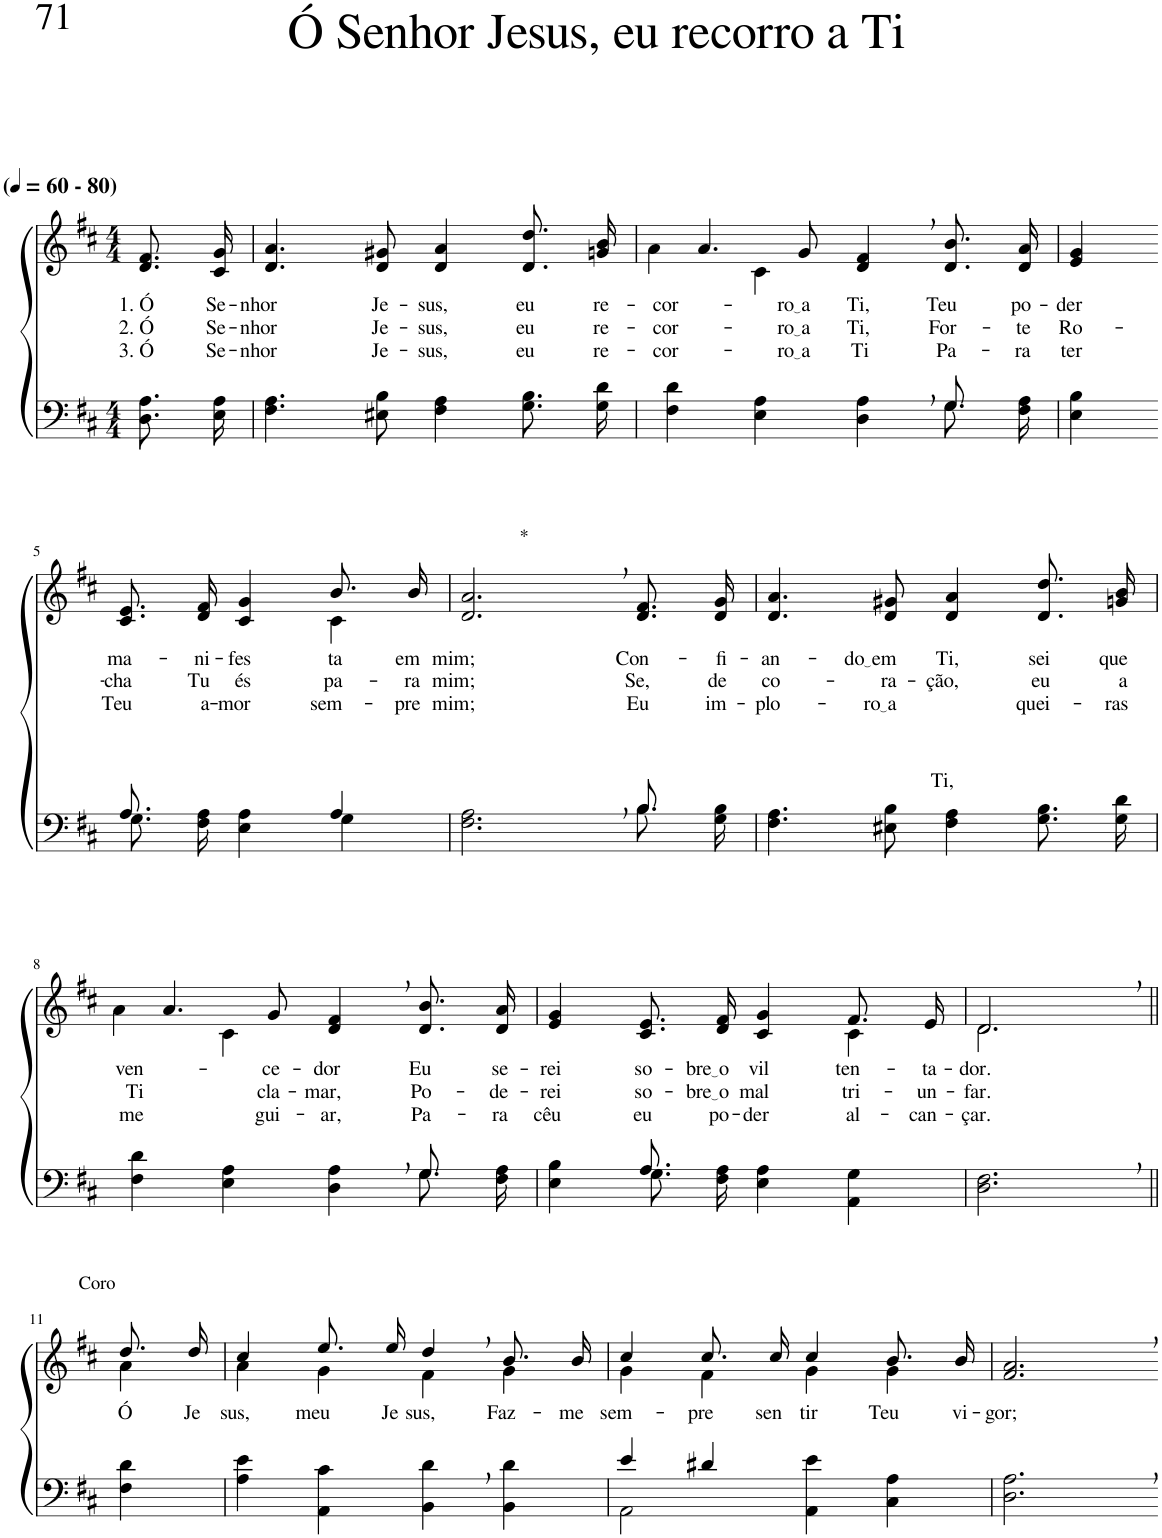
**kern	**kern	**text	**text	**text
*part2	*part1	*part1	*part1	*part1
*staff2	*staff1	*staff1	*staff1	*staff1
*I"Parte III e IV	*I"Parte I e II	*	*	*
*clefF4	*clefG2	*	*	*
*Trd1c2	*Trd1c2	*	*	*
*k[f#c#]	*k[f#c#]	*	*	*
*M4/4	*M4/4	*	*	*
*MM60	*MM60	*	*	*
=1	=1	=1	=1	=1
!	!LO:TX:a:B:t=(	!	!	!
!	!LO:TX:a:B:t=- 80)	!	!	!
!	!	!LO:LY:b	!LO:LY:b	!LO:LY:b
8.D\ 8.A\L	8.d/ 8.f#/L	1. Ó	2. Ó	3. Ó
!	!	!LO:LY:b	!LO:LY:b	!LO:LY:b
16E\ 16A\Jk	16c#/ 16g/Jk	Se-	Se-	Se-
=2	=2	=2	=2	=2
!	!	!LO:LY:b	!LO:LY:b	!LO:LY:b
4.F#\ 4.A\	4.d/ 4.a/	-nhor	-nhor	-nhor
!	!	!LO:LY:b	!LO:LY:b	!LO:LY:b
8E#X\ 8B\	8d/ 8g#X/	Je-	Je-	Je-
!	!	!LO:LY:b	!LO:LY:b	!LO:LY:b
4F#\ 4A\	4d/ 4a/	-sus,	-sus,	-sus,
!	!	!LO:LY:b	!LO:LY:b	!LO:LY:b
8.G\ 8.B\L	8.d/ 8.dd/L	eu	eu	eu
!	!	!LO:LY:b	!LO:LY:b	!LO:LY:b
16G\ 16d\Jk	16gn/ 16b/Jk	re-	re-	re-
=3	=3	=3	=3	=3
*^	*	*	*	*
!	!	!	!LO:LY:b	!LO:LY:b	!LO:LY:b
*	*	*^	*	*	*
2.ryy	4F#\ 4d\	4.a/	4a\	-cor-	-cor-	-cor-
.	4E\ 4A\	.	4c#\	.	.	.
!	!	!	!	!LO:LY:b	!LO:LY:b	!LO:LY:b
.	.	8g/	.	ro a	ro a	ro a
!	!	!	!	!LO:LY:b	!LO:LY:b	!LO:LY:b
.	4D\ 4A\	4d/, 4f#/,	2ryy	Ti,	Ti,	Ti
!	!	!	!	!LO:LY:b	!LO:LY:b	!LO:LY:b
8.G/	8.G\L	8.d/ 8.b/L	.	Teu	For-	Pa-
!	!	!	!	!LO:LY:b	!LO:LY:b	!LO:LY:b
16ryy	16F#\ 16A\Jk	16d/ 16a/Jk	.	po-	-te	-ra
*	*	*v	*v	*	*	*
=4	=4	=4	=4	=4	=4
!	!	!	!LO:LY:b	!LO:LY:b	!LO:LY:b
*v	*v	*	*	*	*
4E\ 4B\	4e/ 4g/	-der	Ro-	ter
!!LO:LB:g=z
=5-	=5-	=5-	=5-	=5-
*^	*	*	*	*
!	!	!	!LO:LY:b	!LO:LY:b	!LO:LY:b
*	*	*^	*	*	*
8.A/	8.G\L	8.c#/ 8.e/L	2ryy	ma-	-cha	Teu
!	!	!	!	!LO:LY:b	!LO:LY:b	!LO:LY:b
16ryy	16F#\ 16A\Jk	16d/ 16f#/Jk	.	-ni-	Tu	a-
!	!	!	!	!LO:LY:b	!LO:LY:b	!LO:LY:b
8ryy	4E\ 4A\	4c#/ 4g/	.	-fes-	és	-mor
8ryy	.	.	.	.	.	.
!	!	!	!	!LO:LY:b	!LO:LY:b	!LO:LY:b
4A/	4G\	8.b/L	4c#\	-ta	pa-	sem-
!	!	!	!	!LO:LY:b	!LO:LY:b	!LO:LY:b
.	.	16b/Jk	.	em	-ra	-pre
*	*	*v	*v	*	*	*
=6	=6	=6	=6	=6	=6
!	!	!LO:TX:a:t=*	!	!	!
!	!	!	!LO:LY:b	!LO:LY:b	!LO:LY:b
2.ryy	2.F#\ 2.A\	2.d/, 2.a/,	mim;	mim;	mim;
!	!	!	!LO:LY:b	!LO:LY:b	!LO:LY:b
8.B/	8.B\L	8.d/ 8.f#/L	Con-	Se,	Eu
!	!	!	!LO:LY:b	!LO:LY:b	!LO:LY:b
16ryy	16G\ 16B\Jk	16d/ 16g/Jk	-fi-	de	im-
=7	=7	=7	=7	=7	=7
!	!	!	!LO:LY:b	!LO:LY:b	!LO:LY:b
*v	*v	*	*	*	*
4.F#\ 4.A\	4.d/ 4.a/	-an-	co-	-plo-
!	!	!LO:LY:b	!LO:LY:b	!LO:LY:b
8E#X\ 8B\	8d/ 8g#X/	do em	-ra-	ro a
!	!	!LO:LY:b	!LO:LY:b	!LO:LY:b
4F#\ 4A\	4d/ 4a/	Ti,	-ção,	Ti,
!	!	!LO:LY:b	!LO:LY:b	!LO:LY:b
8.G\ 8.B\L	8.d/ 8.dd/L	sei	eu	quei-
!	!	!LO:LY:b	!LO:LY:b	!LO:LY:b
16G\ 16d\Jk	16gn/ 16b/Jk	que	a	-ras
!!LO:LB:g=z
=8	=8	=8	=8	=8
*^	*	*	*	*
!	!	!	!LO:LY:b	!LO:LY:b	!LO:LY:b
*	*	*^	*	*	*
4F#\ 4d\	2.ryy	4.a/	4a\	ven-	Ti	me
4E\ 4A\	.	.	4c#\	.	.	.
!	!	!	!	!LO:LY:b	!LO:LY:b	!LO:LY:b
.	.	8g/	.	-ce-	cla-	gui-
!	!	!	!	!LO:LY:b	!LO:LY:b	!LO:LY:b
4D\, 4A\,	.	4d/, 4f#/,	2ryy	-dor	-mar,	-ar,
!	!	!	!	!LO:LY:b	!LO:LY:b	!LO:LY:b
8.G\L	8.G\	8.d/ 8.b/L	.	Eu	Po-	Pa-
!	!	!	!	!LO:LY:b	!LO:LY:b	!LO:LY:b
16F#\ 16A\Jk	16ryy	16d/ 16a/Jk	.	se-	-de-	-ra
=9	=9	=9	=9	=9	=9	=9
!	!	!	!	!LO:LY:b	!LO:LY:b	!LO:LY:b
4ryy	4E\ 4B\	4e/ 4g/	2.ryy	-rei	-rei	cêu
!	!	!	!	!LO:LY:b	!LO:LY:b	!LO:LY:b
8.A/	8.G\L	8.c#/ 8.e/L	.	so-	so-	eu
!	!	!	!	!LO:LY:b	!LO:LY:b	!LO:LY:b
2ryy	16F#\ 16A\Jk	16d/ 16f#/Jk	.	bre o	bre o	po-
!	!	!	!	!LO:LY:b	!LO:LY:b	!LO:LY:b
.	4E\ 4A\	4c#/ 4g/	.	vil	mal	-der
!	!	!	!	!LO:LY:b	!LO:LY:b	!LO:LY:b
.	4AA\ 4G\	8.f#/L	4c#\	ten-	tri-	al-
!	!	!	!	!LO:LY:b	!LO:LY:b	!LO:LY:b
16ryy	.	16e/Jk	.	-ta-	-un-	-can-
*v	*v	*	*	*	*	*
=10	=10	=10	=10	=10	=10
!	!	!	!LO:LY:b	!LO:LY:b	!LO:LY:b
2.D\, 2.F#\,	2.d,\	2.d/	-dor.	-far.	-çar.
!!LO:LB:g=z	!!
=11||	=11||	=11||	=11||	=11||	=11||
!	!LO:TX:a:t=Coro	!	!	!	!
!	!	!	!LO:LY:b	!	!
4F#\ 4d\	8.dd/L	4a\	Ó	.	.
!	!	!	!LO:LY:b	!	!
.	16dd/Jk	.	Je-	.	.
=12	=12	=12	=12	=12	=12
!	!	!	!LO:LY:b	!	!
4A\ 4e\	4cc#/	4a\	-sus,	.	.
!	!	!	!LO:LY:b	!	!
4AA\ 4c#\	8.ee/L	4g\	meu	.	.
!	!	!	!LO:LY:b	!	!
.	16ee/Jk	.	Je-	.	.
!	!	!	!LO:LY:b	!	!
4BB\, 4d\,	4dd,/	4f#\	-sus,	.	.
!	!	!	!LO:LY:b	!	!
4BB\ 4d\	8.b/L	4g\	Faz-	.	.
!	!	!	!LO:LY:b	!	!
.	16b/Jk	.	-me	.	.
=13	=13	=13	=13	=13	=13
*^	*	*	*	*	*
!	!	!	!	!LO:LY:b	!	!
4e/	2AA\	4cc#/	4g\	sem-	.	.
!	!	!	!	!LO:LY:b	!	!
4d#X/	.	8.cc#/L	4f#\	-pre	.	.
!	!	!	!	!LO:LY:b	!	!
.	.	16cc#/Jk	.	sen-	.	.
!	!	!	!	!LO:LY:b	!	!
2ryy	4AA\ 4e\	4cc#/	4g\	-tir	.	.
!	!	!	!	!LO:LY:b	!	!
.	4C#\ 4A\	8.b/L	4g\	Teu	.	.
!	!	!	!	!LO:LY:b	!	!
.	.	16b/Jk	.	vi-	.	.
*v	*v	*	*	*	*	*
*	*v	*v	*	*	*
=14	=14	=14	=14	=14
!	!	!LO:LY:b	!	!
2.D\, 2.A\,	2.f#/, 2.a/,	-gor;	.	.
=-	=-	=-	=-	=-
*-	*-	*-	*-	*-
